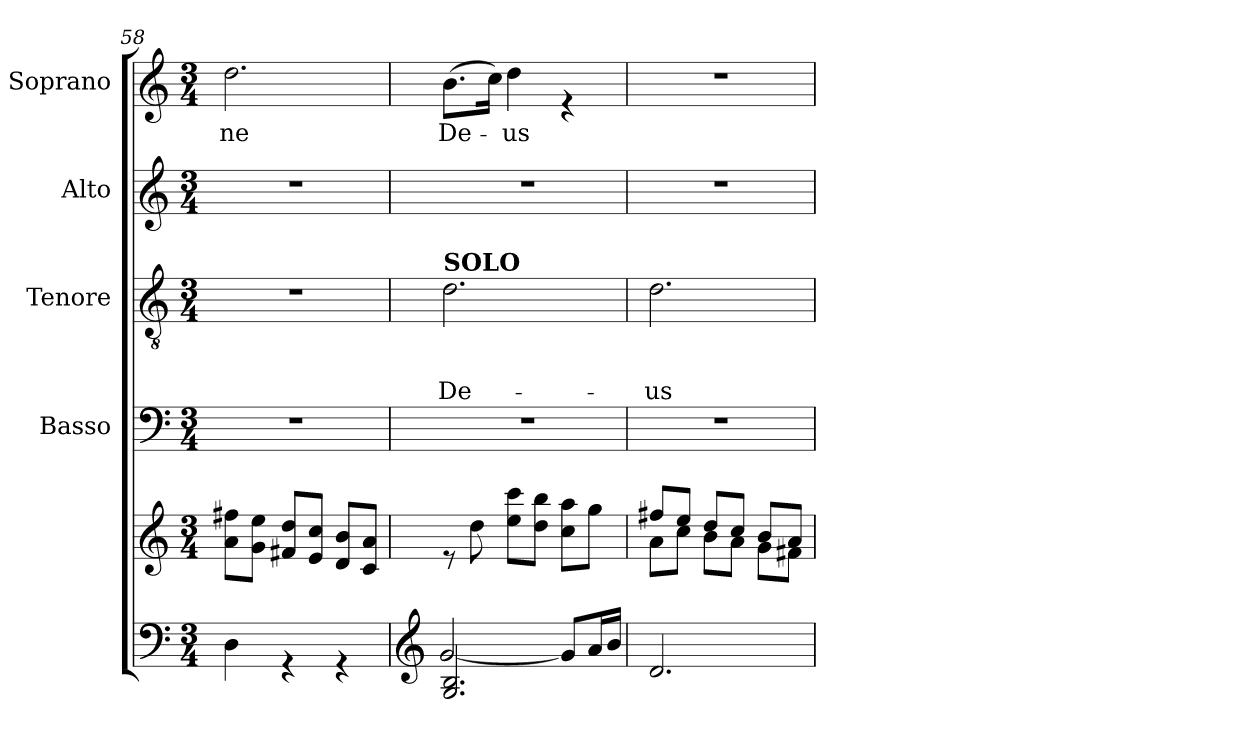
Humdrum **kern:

**kern	**kern	**kern	**kern	**text	**text	**text	**kern	**kern	**text
*part6	*part5	*part4	*part3	*part3	*part3	*part3	*part2	*part1	*part1
*staff6	*staff5	*staff4	*staff3	*staff3	*staff3	*staff3	*staff2	*staff1	*staff1
*	*	*I"Basso	*I"Tenore	*	*	*	*I"Alto	*I"Soprano	*
*clefF4	*clefG2	*clefF4	*clefGv2	*	*	*	*clefG2	*clefG2	*
*k[]	*k[]	*k[]	*k[]	*	*	*	*k[]	*k[]	*
*C:	*C:	*C:	*C:	*	*	*	*C:	*C:	*
*M3/4	*M3/4	*M3/4	*M3/4	*	*	*	*M3/4	*M3/4	*
=58	=58	=58	=58	=58	=58	=58	=58	=58	=58
!	!	!	!	!	!	!	!	!	!LO:LY:b
4D\	8a\ 8ff#X\L	2.r	2.r	.	.	.	2.r	2.dd\	-ne
.	8g\ 8ee\J	.	.	.	.	.	.	.	.
4rGG	8f#X/ 8dd/L	.	.	.	.	.	.	.	.
.	8e/ 8cc/J	.	.	.	.	.	.	.	.
4rGG	8d/ 8b/L	.	.	.	.	.	.	.	.
.	8c/ 8a/J	.	.	.	.	.	.	.	.
=59	=59	=59	=59	=59	=59	=59	=59	=59	=59
*clefG2	*	*	*	*	*	*	*	*	*
*^	*	*	*	*	*	*	*	*	*
!	!	!	!	!LO:TX:a:B:t=SOLO	!	!	!	!	!	!
!	!	!	!	!	!	!	!LO:LY:b	!	!	!LO:LY:b
2.G/ 2.B/	[<2g/	8re	2.r	2.d\	.	.	De-	2.r	(>8.b\L	De-
.	.	8dd\	.	.	.	.	.	.	.	.
.	.	.	.	.	.	.	.	.	16cc\Jk)	.
!	!	!	!	!	!	!	!	!	!	!LO:LY:b
.	.	8ee\ 8ccc\L	.	.	.	.	.	.	4dd\	-us
.	.	8dd\ 8bb\J	.	.	.	.	.	.	.	.
.	8g/L]	8cc\ 8aa\L	.	.	.	.	.	.	4re	.
.	16a/L	8gg\J	.	.	.	.	.	.	.	.
.	16b/JJ	.	.	.	.	.	.	.	.	.
!!LO:PB:g=z
=60	=60	=60	=60	=60	=60	=60	=60	=60	=60	=60
*	*	*^	*	*	*	*	*	*	*	*
!	!	!	!	!	!	!	!	!LO:LY:b	!	!	!
*v	*v	*	*	*	*	*	*	*	*	*	*
2.d/	8ff#X/L	8a\L	2.r	2.d\	.	.	-us	2.r	2.r	.
.	8ee/J	8cc\J	.	.	.	.	.	.	.	.
.	8dd/L	8b\L	.	.	.	.	.	.	.	.
.	8cc/J	8a\J	.	.	.	.	.	.	.	.
.	8b/L	8g\L	.	.	.	.	.	.	.	.
.	8a/J	8f#X\J	.	.	.	.	.	.	.	.
*	*v	*v	*	*	*	*	*	*	*	*
=	=	=	=	=	=	=	=	=	=
*-	*-	*-	*-	*-	*-	*-	*-	*-	*-
